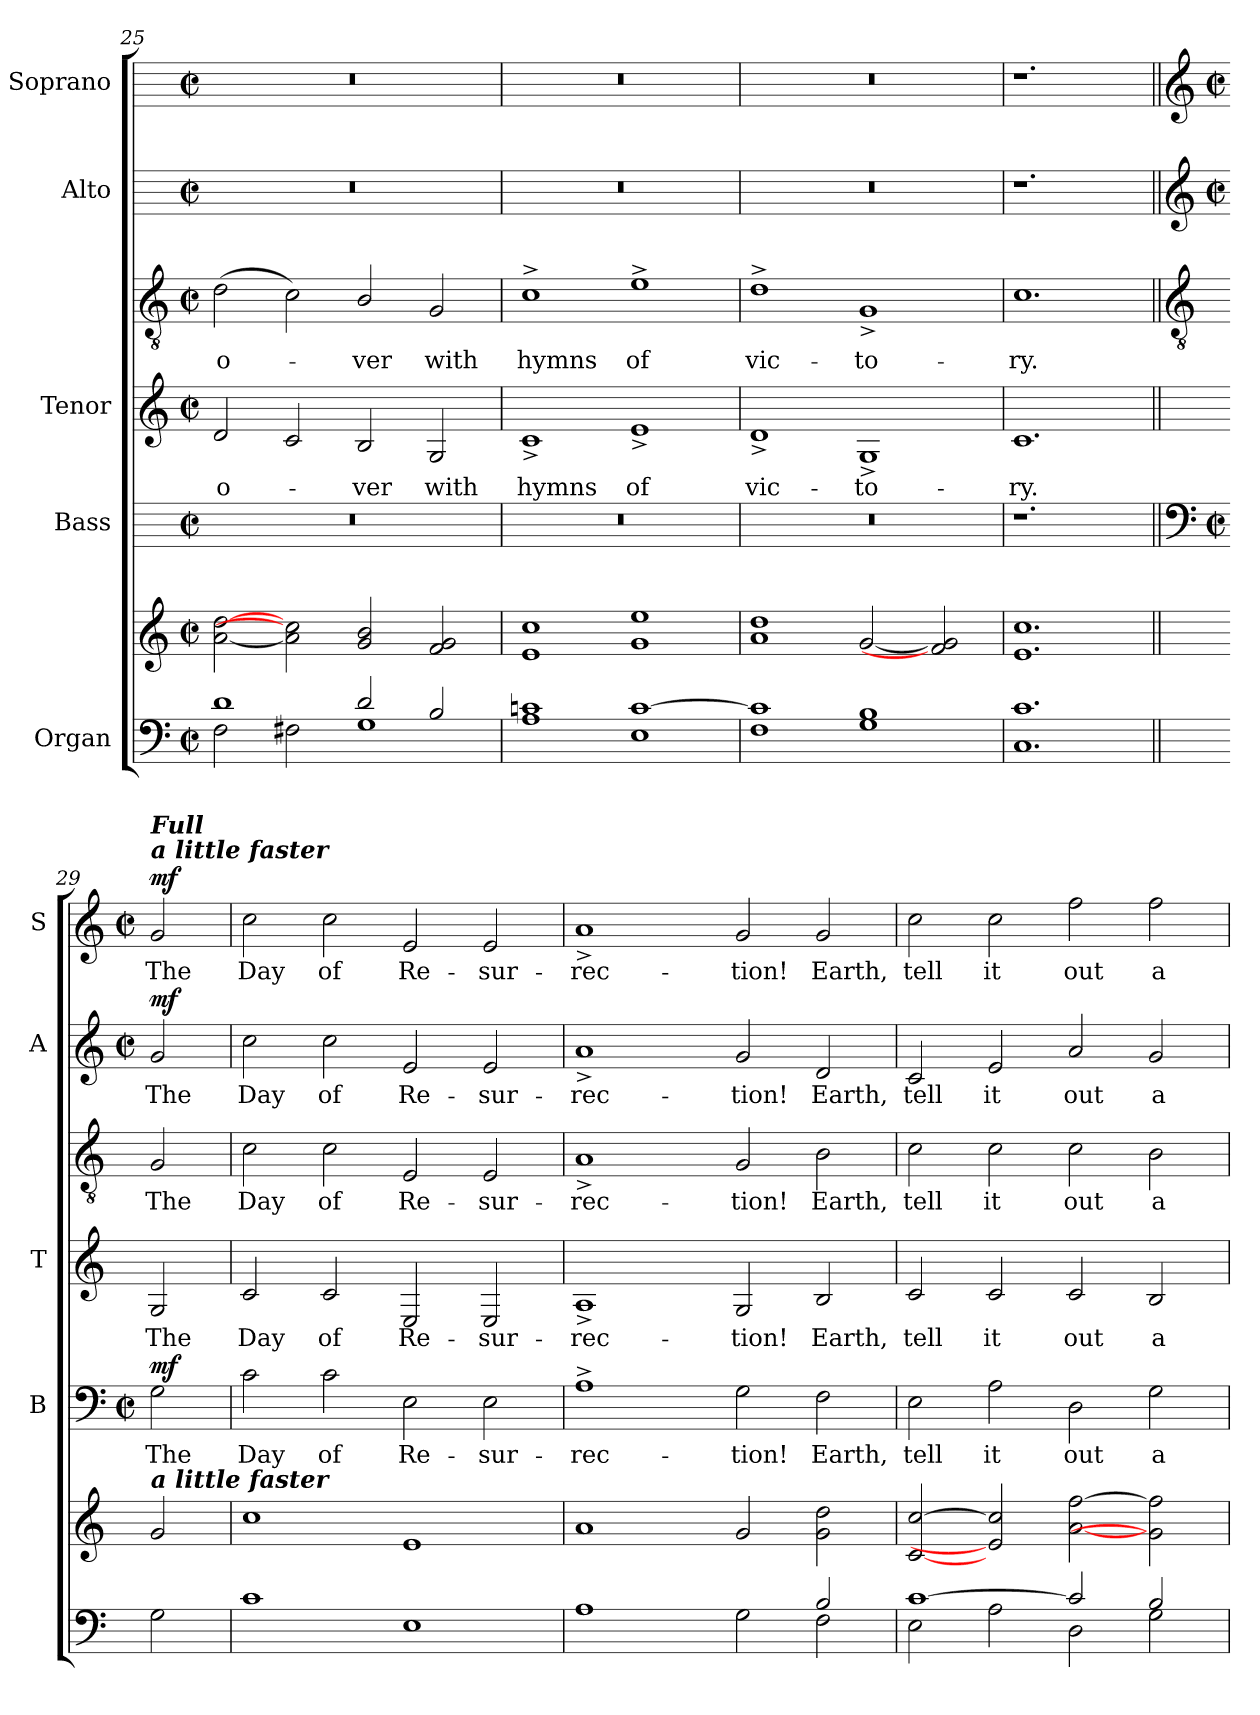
**kern	**kern	**dynam	**kern	**text	**dynam	**kern	**text	**kern	**text	**dynam	**kern	**text	**dynam	**kern	**text	**dynam
*part5	*part5	*part5	*part4	*part4	*part4	*part3	*part3	*part3	*part3	*part3	*part2	*part2	*part2	*part1	*part1	*part1
*staff7	*staff6	*staff6/7	*staff5	*staff5	*staff5	*staff4	*staff4	*staff3	*staff3	*staff3/4	*staff2	*staff2	*staff2	*staff1	*staff1	*staff1
*I"Organ	*	*	*I"Bass	*	*	*I"Tenor	*	*	*	*	*I"Alto	*	*	*I"Soprano	*	*
*	*	*	*I'B	*	*	*I'T	*	*	*	*	*I'A	*	*	*I'S	*	*
*clefF4	*clefG2	*	*	*	*	*	*	*clefGv2	*	*	*	*	*	*	*	*
*k[]	*k[]	*	*	*	*	*k[]	*	*k[]	*	*	*	*	*	*	*	*
*C:	*C:	*	*	*	*	*C:	*	*C:	*	*	*	*	*	*	*	*
*M4/2	*M4/2	*	*M4/2	*	*	*M4/2	*	*M4/2	*	*	*M4/2	*	*	*M4/2	*	*
*met(c|)	*met(c|)	*	*met(c|)	*	*	*met(c|)	*	*met(c|)	*	*	*met(c|)	*	*	*met(c|)	*	*
=25	=25	=25	=25	=25	=25	=25	=25	=25	=25	=25	=25	=25	=25	=25	=25	=25
*^	*	*	*	*	*	*	*	*	*	*	*	*	*	*	*	*
!	!	!	!	!	!	!	!	!LO:LY:b	!	!LO:LY:b	!	!	!	!	!	!	!
1d/	2F\	[2a [2dd	.	0r	.	.	2d	o-	(>2d	o-	.	0r	.	.	0r	.	.
.	2F#X\	2a] 2cc]	.	.	.	.	2c	.	2c)	.	.	.	.	.	.	.	.
!	!	!	!	!	!	!	!	!LO:LY:b	!	!LO:LY:b	!	!	!	!	!	!	!
2d/	1G\	2g 2b	.	.	.	.	2B/	ver	2B/	ver	.	.	.	.	.	.	.
!	!	!	!	!	!	!	!	!LO:LY:b	!	!LO:LY:b	!	!	!	!	!	!	!
2B/	.	2f 2g	.	.	.	.	2G	with	2G	with	.	.	.	.	.	.	.
=26	=26	=26	=26	=26	=26	=26	=26	=26	=26	=26	=26	=26	=26	=26	=26	=26	=26
!	!	!	!	!	!	!	!	!LO:LY:b	!	!LO:LY:b	!	!	!	!	!	!	!
1cn/	1A\	1e 1cc	.	0r	.	.	1c^	hymns	1c^	hymns	.	0r	.	.	0r	.	.
!	!	!	!	!	!	!	!	!LO:LY:b	!	!LO:LY:b	!	!	!	!	!	!	!
[1c/	1E\	1g 1ee	.	.	.	.	1e^	of	1e^	of	.	.	.	.	.	.	.
=27	=27	=27	=27	=27	=27	=27	=27	=27	=27	=27	=27	=27	=27	=27	=27	=27	=27
!	!	!	!	!	!	!	!	!LO:LY:b	!	!LO:LY:b	!	!	!	!	!	!	!
1c/]	1F\	1a 1dd	.	0r	.	.	1d^	vic-	1d^	vic-	.	0r	.	.	0r	.	.
!	!	!	!	!	!	!	!	!LO:LY:b	!	!LO:LY:b	!	!	!	!	!	!	!
1B/	1G\	[2g	.	.	.	.	1G^	-to-	1G^	-to-	.	.	.	.	.	.	.
.	.	2f] 2g]	.	.	.	.	.	.	.	.	.	.	.	.	.	.	.
=28	=28	=28	=28	=28	=28	=28	=28	=28	=28	=28	=28	=28	=28	=28	=28	=28	=28
!	!	!	!	!	!	!	!	!LO:LY:b	!	!LO:LY:b	!	!	!	!	!	!	!
1.c/	1.C\	1.e 1.cc	.	1.r	.	.	1.c	-ry.	1.c	-ry.	.	1.r	.	.	1.r	.	.
!!LO:LB:g=z
=29||	=29||	=29||	=29||	=29||	=29||	=29||	=29||	=29||	=29||	=29||	=29||	=29||	=29||	=29||	=29||	=29||	=29||
*	*	*	*	*clefF4	*	*	*	*	*clefGv2	*	*	*clefG2	*	*	*clefG2	*	*
*	*	*	*	*k[]	*	*	*	*	*	*	*	*k[]	*	*	*k[]	*	*
*	*	*	*	*C:	*	*	*	*	*	*	*	*C:	*	*	*C:	*	*
*	*	*	*	*M4/2	*	*	*	*	*	*	*	*M4/2	*	*	*M4/2	*	*
*	*	*	*	*met(c|)	*	*	*	*	*	*	*	*met(c|)	*	*	*met(c|)	*	*
*	*	*MM216	*	*	*	*	*	*	*	*	*	*	*	*	*	*	*
!	!	!	!	!	!	!	!	!	!	!	!	!	!	!	!LO:TX:a:Bi:t=a little faster	!	!
!	!	!	!	!	!	!	!	!	!	!	!	!	!	!	!LO:TX:a:Bi:t=Full	!	!
!	!	!LO:TX:a:Bi:t=a little faster	!	!	!	!	!	!	!	!	!	!	!	!	!	!	!
!	!	!	!LO:DY:b=2	!	!LO:LY:b	!	!	!LO:LY:b	!	!LO:LY:b	!	!	!LO:LY:b	!	!	!LO:LY:b	!
!	!	!	!LO:DY:n=1:b	!	!	!LO:DY:b	!	!	!	!	!LO:DY:b=2	!	!	!	!	!	!
!	!	!	!	!	!	!	!	!	!	!	!LO:DY:n=1:b	!	!	!LO:DY:b	!	!	!LO:DY:b
2ryy	2G\	2g	mf mf	2G	The	mf	2G	The	2G	The	mf mf	2g	The	mf	2g	The	mf
=30	=30	=30	=30	=30	=30	=30	=30	=30	=30	=30	=30	=30	=30	=30	=30	=30	=30
!	!	!	!	!	!LO:LY:b	!	!	!LO:LY:b	!	!LO:LY:b	!	!	!LO:LY:b	!	!	!LO:LY:b	!
0ryy	1c\	1cc	.	2c	Day	.	2c	Day	2c	Day	.	2cc	Day	.	2cc	Day	.
!	!	!	!	!	!LO:LY:b	!	!	!LO:LY:b	!	!LO:LY:b	!	!	!LO:LY:b	!	!	!LO:LY:b	!
.	.	.	.	2c	of	.	2c	of	2c	of	.	2cc	of	.	2cc	of	.
!	!	!	!	!	!LO:LY:b	!	!	!LO:LY:b	!	!LO:LY:b	!	!	!LO:LY:b	!	!	!LO:LY:b	!
.	1E\	1e	.	2E	Re-	.	2E	Re-	2E	Re-	.	2e	Re-	.	2e	Re-	.
!	!	!	!	!	!LO:LY:b	!	!	!LO:LY:b	!	!LO:LY:b	!	!	!LO:LY:b	!	!	!LO:LY:b	!
.	.	.	.	2E	-sur-	.	2E	-sur-	2E	-sur-	.	2e	-sur-	.	2e	-sur-	.
=31	=31	=31	=31	=31	=31	=31	=31	=31	=31	=31	=31	=31	=31	=31	=31	=31	=31
!	!	!	!	!	!LO:LY:b	!	!	!LO:LY:b	!	!LO:LY:b	!	!	!LO:LY:b	!	!	!LO:LY:b	!
2ryy	1A\	1a	.	1A^	-rec-	.	1A^	-rec-	1A^	-rec-	.	1a^	-rec-	.	1a^	-rec-	.
2ryy	.	.	.	.	.	.	.	.	.	.	.	.	.	.	.	.	.
!	!	!	!	!	!LO:LY:b	!	!	!LO:LY:b	!	!LO:LY:b	!	!	!LO:LY:b	!	!	!LO:LY:b	!
2ryy	2G\	2g	.	2G	-tion!	.	2G	-tion!	2G	-tion!	.	2g	-tion!	.	2g	-tion!	.
!	!	!	!	!	!LO:LY:b	!	!	!LO:LY:b	!	!LO:LY:b	!	!	!LO:LY:b	!	!	!LO:LY:b	!
2B/	2F\	2g 2dd	.	2F	Earth,	.	2B	Earth,	2B	Earth,	.	2d	Earth,	.	2g	Earth,	.
=32	=32	=32	=32	=32	=32	=32	=32	=32	=32	=32	=32	=32	=32	=32	=32	=32	=32
!	!	!	!	!	!LO:LY:b	!	!	!LO:LY:b	!	!LO:LY:b	!	!	!LO:LY:b	!	!	!LO:LY:b	!
[1c/	2E\	[2c [2cc	.	2E	tell	.	2c	tell	2c	tell	.	2c	tell	.	2cc	tell	.
!	!	!	!	!	!LO:LY:b	!	!	!LO:LY:b	!	!LO:LY:b	!	!	!LO:LY:b	!	!	!LO:LY:b	!
.	2A\	2e] 2cc]	.	2A	it	.	2c	it	2c	it	.	2e	it	.	2cc	it	.
!	!	!	!	!	!LO:LY:b	!	!	!LO:LY:b	!	!LO:LY:b	!	!	!LO:LY:b	!	!	!LO:LY:b	!
2c/]	2D\	[2a [2ff	.	2D	out	.	2c	out	2c	out	.	2a	out	.	2ff	out	.
!	!	!	!	!	!LO:LY:b	!	!	!LO:LY:b	!	!LO:LY:b	!	!	!LO:LY:b	!	!	!LO:LY:b	!
2B/	2G\	2g] 2ff]	.	2G	a-	.	2B	a-	2B	a-	.	2g	a-	.	2ff	a-	.
*v	*v	*	*	*	*	*	*	*	*	*	*	*	*	*	*	*	*
=	=	=	=	=	=	=	=	=	=	=	=	=	=	=	=	=
*-	*-	*-	*-	*-	*-	*-	*-	*-	*-	*-	*-	*-	*-	*-	*-	*-
